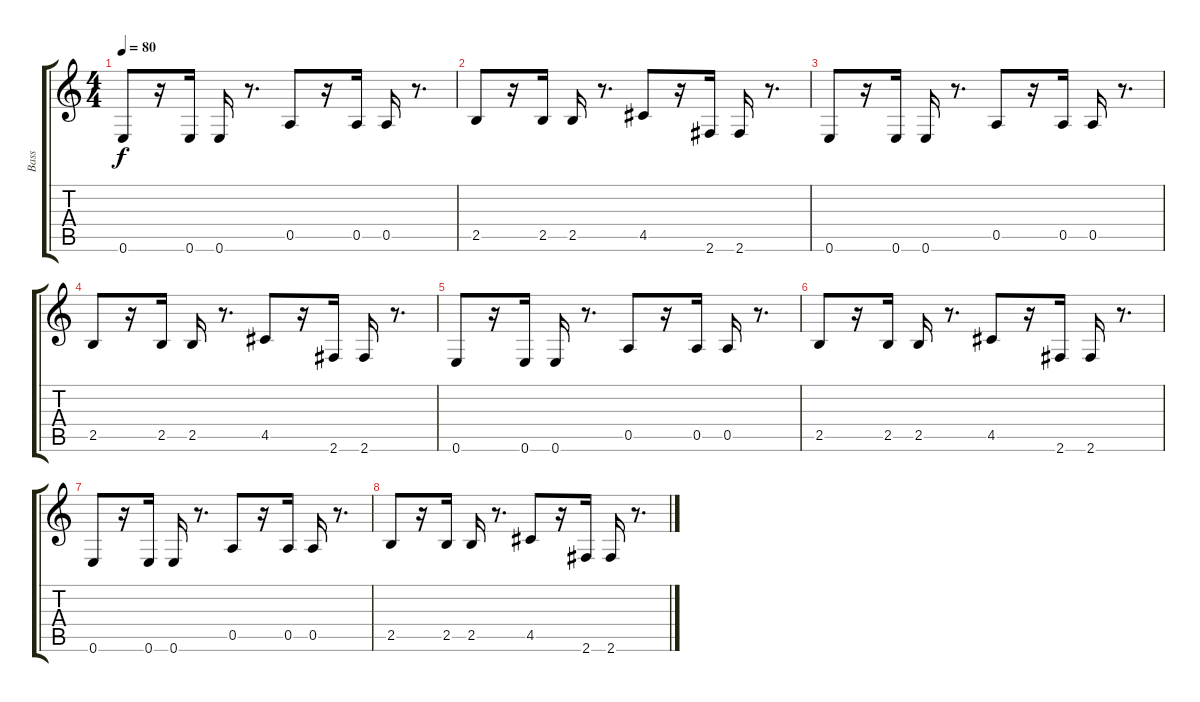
\track ("Bass" "Bass") {instrument electricbasspick}
\staff {score tabs}
\tuning (E4 B3 G3 D3 A2 E2) {hide}
\ts (4 4)
\tempo 80
\clef g2
\ks c
0.6.8{dy f} r.16 0.6.16 0.6.16 r.8{d} 0.5.8 r.16 0.5.16 0.5.16 r.8{d} |
2.5.8 r.16 2.5.16 2.5.16 r.8{d} 4.5.8 r.16 2.6.16 2.6.16 r.8{d} |
0.6.8 r.16 0.6.16 0.6.16 r.8{d} 0.5.8 r.16 0.5.16 0.5.16 r.8{d} |
2.5.8 r.16 2.5.16 2.5.16 r.8{d} 4.5.8 r.16 2.6.16 2.6.16 r.8{d} |
0.6.8 r.16 0.6.16 0.6.16 r.8{d} 0.5.8 r.16 0.5.16 0.5.16 r.8{d} |
2.5.8 r.16 2.5.16 2.5.16 r.8{d} 4.5.8 r.16 2.6.16 2.6.16 r.8{d} |
0.6.8 r.16 0.6.16 0.6.16 r.8{d} 0.5.8 r.16 0.5.16 0.5.16 r.8{d} |
2.5.8 r.16 2.5.16 2.5.16 r.8{d} 4.5.8 r.16 2.6.16 2.6.16 r.8{d}
